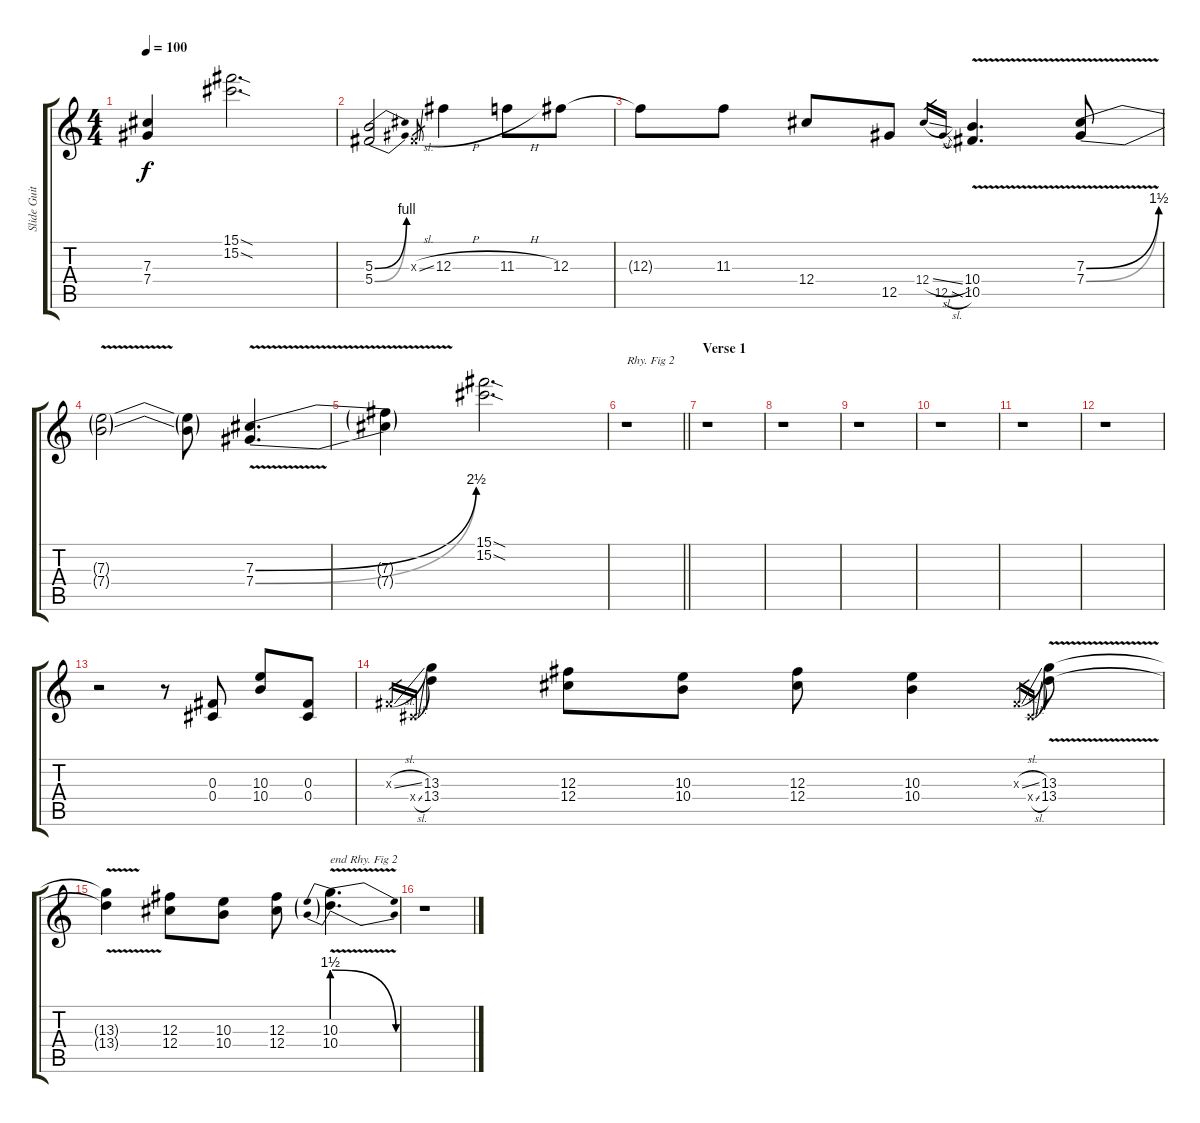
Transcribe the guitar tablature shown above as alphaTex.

\track ("Slide Guitar" "Slide Guit") {instrument overdrivenguitar}
\staff {score tabs}
\tuning (Eb4 Bb3 Gb3 Db3 Ab2 Eb2) {hide}
\ts (4 4)
\tempo 100
\clef g2
\ks c
(7.3{t} 7.4{t}).4{dy f} (15.1{sod} 15.2{sod}).2{d} |
(5.3{be (bend 0 0 60 4)} 5.4{be (bend 0 0 60 4)}).2 0.3{sl x}.8{gr} 12.3{h}.4 11.3{h}.8 12.3.8 |
12.3{t}.8 11.3.8 12.4.8 12.5.8 12.4{sl}.16{gr} 12.5{sl}.16{gr} (10.4{v} 10.5{v}).4{d} (7.3{be (bend 0 0 60 6) v} 7.4{be (bend 0 0 60 6) v}).8 |
(7.3{t} 7.4{t}).2 (7.3{t} 7.4{t}).8 (7.3{be (bend 0 0 60 10) v} 7.4{be (bend 0 0 60 10) v}).4{d} |
(7.3{t} 7.4{t}).4 (15.1{sod} 15.2{sod}).2{d} |
\barLineRight lightlight
r.1{txt "Rhy. Fig 2"} |
\section ("" "Verse 1")
r.1 |
r.1 |
r.1 |
r.1 |
r.1 |
r.1 |
r.2 r.8 (0.3 0.4).8 (10.3 10.4).8 (0.3 0.4).8 |
0.3{sl x}.16{gr} 0.4{sl x}.16{gr} (13.3 13.4).4 (12.3 12.4).8 (10.3 10.4).8 (12.3 12.4).8 (10.3 10.4).4 0.3{sl x}.16{gr} 0.4{sl x}.16{gr} (13.3{v} 13.4{v}).8 |
(13.3{t} 13.4{t}).4 (12.3 12.4).8 (10.3 10.4).8 (12.3 12.4).8 (10.3{be (prebendrelease 0 6 60 0) v} 10.4{be (prebendrelease 0 6 60 0) v}).4{d txt "end Rhy. Fig 2"} |
r.1
